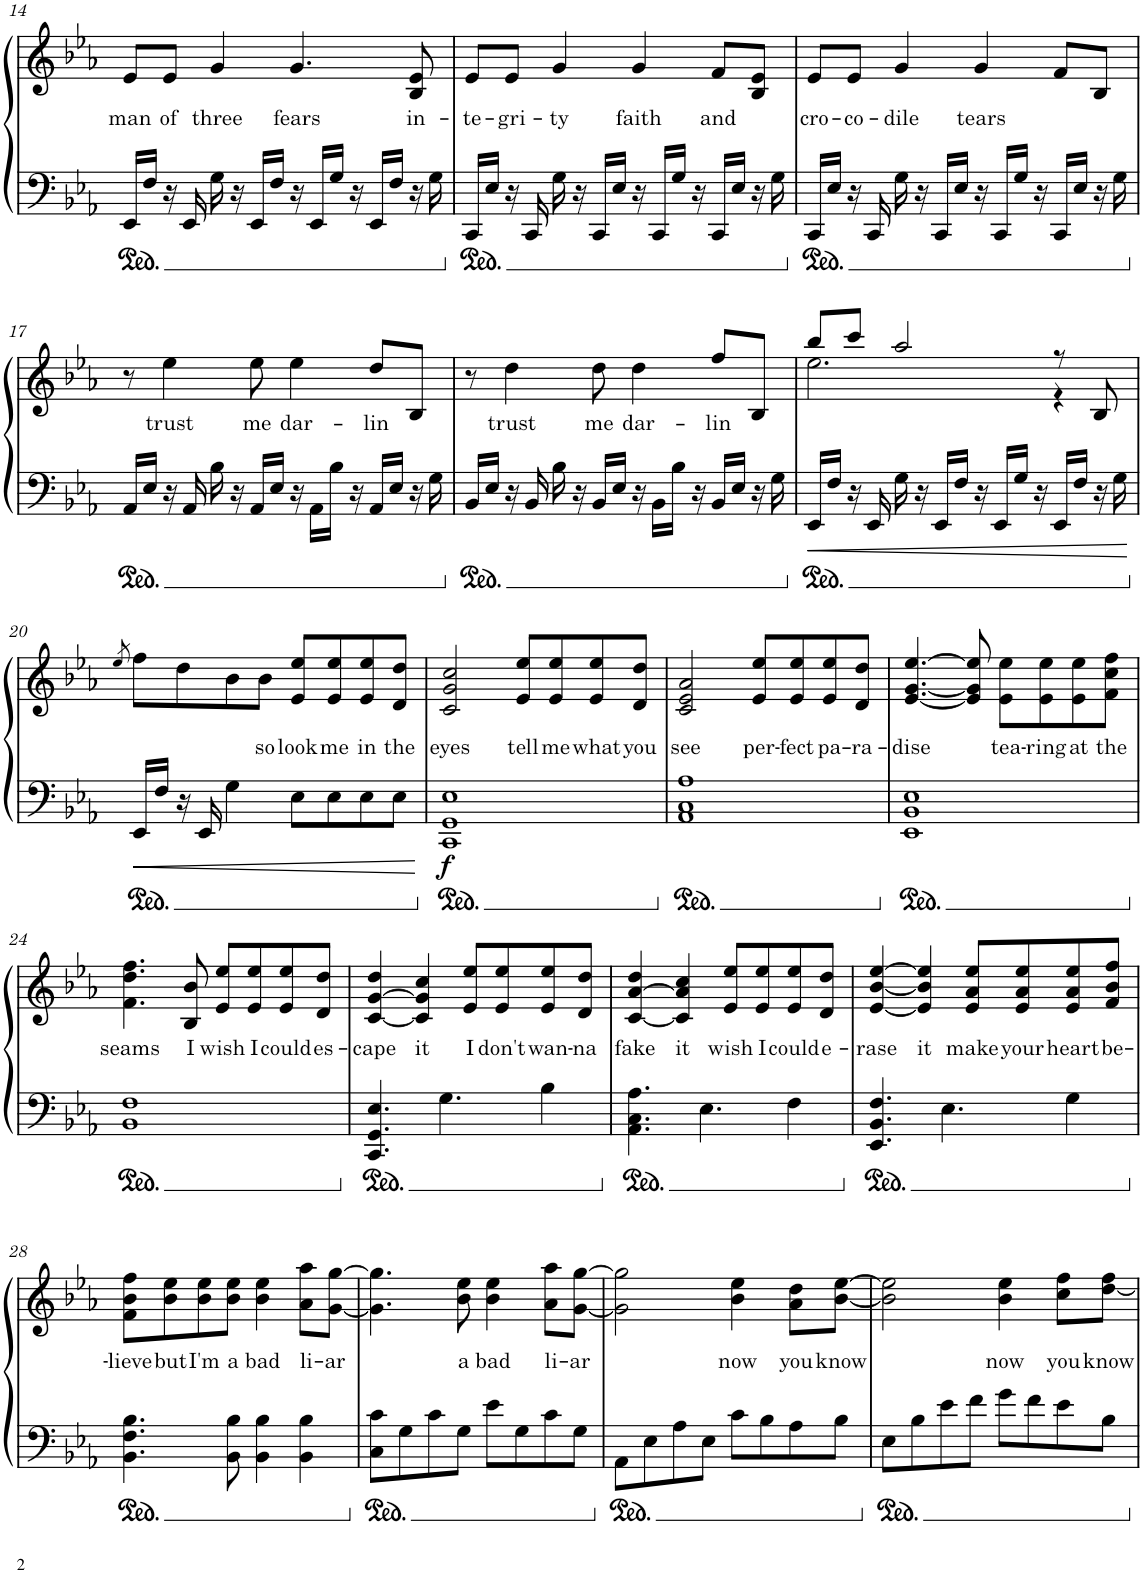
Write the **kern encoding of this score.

**kern	**kern	**text	**dynam
*part1	*part1	*part1	*part1
*staff2	*staff1	*staff1	*staff1/2
*I"Piano	*	*	*
*I'Pno.	*	*	*
!!LO:PB:g=z
*clefF4	*clefG2	*	*
*k[b-e-a-]	*k[b-e-a-]	*	*
*M4/4	*M4/4	*	*
=14	=14	=14	=14
!	!	!LO:LY:b	!
16EE-/LL	8e-/L	man	.
16F/JJ	.	.	.
!	!	!LO:LY:b	!
16r	8e-/J	of	.
16EE-/	.	.	.
!	!	!LO:LY:b	!
16G\	4g/	three	.
16r	.	.	.
16EE-/LL	.	.	.
16F/JJ	.	.	.
!	!	!LO:LY:b	!
16r	4.g/	fears	.
16EE-/LL	.	.	.
16G/JJ	.	.	.
16r	.	.	.
16EE-/LL	.	.	.
16F/JJ	.	.	.
!	!	!LO:LY:b	!
16r	8B-/ 8e-/	in-	.
16G\	.	.	.
=15	=15	=15	=15
!	!	!LO:LY:b	!
16CC/LL	8e-/L	-te-	.
16E-/JJ	.	.	.
!	!	!LO:LY:b	!
16r	8e-/J	-gri-	.
16CC/	.	.	.
!	!	!LO:LY:b	!
16G\	4g/	-ty	.
16r	.	.	.
16CC/LL	.	.	.
16E-/JJ	.	.	.
!	!	!LO:LY:b	!
16r	4g/	faith	.
16CC/LL	.	.	.
16G/JJ	.	.	.
16r	.	.	.
!	!	!LO:LY:b	!
16CC/LL	8f/L	and	.
16E-/JJ	.	.	.
16r	8B-/ 8e-/J	.	.
16G\	.	.	.
=16	=16	=16	=16
!	!	!LO:LY:b	!
16CC/LL	8e-/L	cro-	.
16E-/JJ	.	.	.
!	!	!LO:LY:b	!
16r	8e-/J	-co-	.
16CC/	.	.	.
!	!	!LO:LY:b	!
16G\	4g/	-dile	.
16r	.	.	.
16CC/LL	.	.	.
16E-/JJ	.	.	.
!	!	!LO:LY:b	!
16r	4g/	tears	.
16CC/LL	.	.	.
16G/JJ	.	.	.
16r	.	.	.
16CC/LL	8f/L	.	.
16E-/JJ	.	.	.
16r	8B-/J	.	.
16G\	.	.	.
!!LO:LB:g=z
=17	=17	=17	=17
16AA-/LL	8r	.	.
16E-/JJ	.	.	.
!	!	!LO:LY:b	!
16r	4ee-\	trust	.
16AA-/	.	.	.
16B-\	.	.	.
16r	.	.	.
!	!	!LO:LY:b	!
16AA-/LL	8ee-\	me	.
16E-/JJ	.	.	.
!	!	!LO:LY:b	!
16r	4ee-\	dar-	.
16AA-\LL	.	.	.
16B-\JJ	.	.	.
16r	.	.	.
!	!	!LO:LY:b	!
16AA-/LL	8dd/L	-lin	.
16E-/JJ	.	.	.
16r	8B-/J	.	.
16G\	.	.	.
=18	=18	=18	=18
16BB-/LL	8r	.	.
16E-/JJ	.	.	.
!	!	!LO:LY:b	!
16r	4dd\	trust	.
16BB-/	.	.	.
16B-\	.	.	.
16r	.	.	.
!	!	!LO:LY:b	!
16BB-/LL	8dd\	me	.
16E-/JJ	.	.	.
!	!	!LO:LY:b	!
16r	4dd\	dar-	.
16BB-\LL	.	.	.
16B-\JJ	.	.	.
16r	.	.	.
!	!	!LO:LY:b	!
16BB-/LL	8ff/L	-lin	.
16E-/JJ	.	.	.
16r	8B-/J	.	.
16G\	.	.	.
=19	=19	=19	=19
*	*^	*	*
16EE-/LL	8bb-/L	2.ee-\	.	.
16F/JJ	.	.	.	.
16r	8ccc/J	.	.	.
16EE-/	.	.	.	.
16G\	2aa-/	.	.	.
16r	.	.	.	.
16EE-/LL	.	.	.	.
16F/JJ	.	.	.	.
16r	.	.	.	.
16EE-/LL	.	.	.	.
16G/JJ	.	.	.	.
16r	.	.	.	.
16EE-/LL	8r	4r	.	.
16F/JJ	.	.	.	.
16r	8B-/	.	.	.
16G\	.	.	.	.
*	*v	*v	*	*
!!LO:LB:g=z
=20	=20	=20	=20
.	8qee-/	.	.
16EE-/LL	8ff\L	.	.
16F/JJ	.	.	.
16r	8dd\	.	.
16EE-/	.	.	.
4G\	8b-\	.	.
!	!	!LO:LY:b	!
.	8b-\J	so	.
!	!	!LO:LY:b	!
8E-\L	8e-/ 8ee-/L	look	.
!	!	!LO:LY:b	!
8E-\	8e-/ 8ee-/	me	.
!	!	!LO:LY:b	!
8E-\	8e-/ 8ee-/	in	.
!	!	!LO:LY:b	!
8E-\J	8d/ 8dd/J	the	.
=21	=21	=21	=21
!	!	!LO:LY:b	!LO:DY:b=2
1CC 1GG 1E-	2c/ 2g/ 2cc/	eyes	f
!	!	!LO:LY:b	!
.	8e-/ 8ee-/L	tell	.
!	!	!LO:LY:b	!
.	8e-/ 8ee-/	me	.
!	!	!LO:LY:b	!
.	8e-/ 8ee-/	what	.
!	!	!LO:LY:b	!
.	8d/ 8dd/J	you	.
=22	=22	=22	=22
!	!	!LO:LY:b	!
1AA- 1C 1A-	2c/ 2e-/ 2a-/	see	.
!	!	!LO:LY:b	!
.	8e-/ 8ee-/L	per-	.
!	!	!LO:LY:b	!
.	8e-/ 8ee-/	-fect	.
!	!	!LO:LY:b	!
.	8e-/ 8ee-/	pa-	.
!	!	!LO:LY:b	!
.	8d/ 8dd/J	-ra-	.
=23	=23	=23	=23
!	!	!LO:LY:b	!
1EE- 1BB- 1E-	[4.e-/ [4.g/ [4.ee-/	-dise	.
.	8e-/] 8g/] 8ee-/]	.	.
!	!	!LO:LY:b	!
.	8e-\ 8ee-\L	tea-	.
!	!	!LO:LY:b	!
.	8e-\ 8ee-\	-ring	.
!	!	!LO:LY:b	!
.	8e-\ 8ee-\	at	.
!	!	!LO:LY:b	!
.	8f\ 8cc\ 8ff\J	the	.
!!LO:LB:g=z
=24	=24	=24	=24
!	!	!LO:LY:b	!
1BB- 1F	4.f\ 4.dd\ 4.ff\	seams	.
!	!	!LO:LY:b	!
.	8B-/ 8b-/	I	.
!	!	!LO:LY:b	!
.	8e-/ 8ee-/L	wish	.
!	!	!LO:LY:b	!
.	8e-/ 8ee-/	I	.
!	!	!LO:LY:b	!
.	8e-/ 8ee-/	could	.
!	!	!LO:LY:b	!
.	8d/ 8dd/J	es-	.
=25	=25	=25	=25
!	!	!LO:LY:b	!
4.CC/ 4.GG/ 4.E-/	[4c/ [4g/ 4dd/	-cape	.
!	!	!LO:LY:b	!
.	4c/] 4g/] 4cc/	it	.
4.G\	.	.	.
!	!	!LO:LY:b	!
.	8e-/ 8ee-/L	I	.
!	!	!LO:LY:b	!
.	8e-/ 8ee-/	don't	.
!	!	!LO:LY:b	!
4B-\	8e-/ 8ee-/	wan-	.
!	!	!LO:LY:b	!
.	8d/ 8dd/J	-na	.
=26	=26	=26	=26
!	!	!LO:LY:b	!
4.AA-\ 4.C\ 4.A-\	[4c/ [4a-/ 4dd/	fake	.
!	!	!LO:LY:b	!
.	4c/] 4a-/] 4cc/	it	.
4.E-\	.	.	.
!	!	!LO:LY:b	!
.	8e-/ 8ee-/L	wish	.
!	!	!LO:LY:b	!
.	8e-/ 8ee-/	I	.
!	!	!LO:LY:b	!
4F\	8e-/ 8ee-/	could	.
!	!	!LO:LY:b	!
.	8d/ 8dd/J	e-	.
=27	=27	=27	=27
!	!	!LO:LY:b	!
4.EE-/ 4.BB-/ 4.F/	[4e-/ [4b-/ [4ee-/	-rase	.
!	!	!LO:LY:b	!
.	4e-/] 4b-/] 4ee-/]	it	.
4.E-\	.	.	.
!	!	!LO:LY:b	!
.	8e-/ 8a-/ 8ee-/L	make	.
!	!	!LO:LY:b	!
.	8e-/ 8a-/ 8ee-/	your	.
!	!	!LO:LY:b	!
4G\	8e-/ 8a-/ 8ee-/	heart	.
!	!	!LO:LY:b	!
.	8f/ 8b-/ 8ff/J	be-	.
!!LO:LB:g=z
=28	=28	=28	=28
!	!	!LO:LY:b	!
4.BB-\ 4.F\ 4.B-\	8f\ 8b-\ 8ff\L	-lieve	.
!	!	!LO:LY:b	!
.	8b-\ 8ee-\	but	.
!	!	!LO:LY:b	!
.	8b-\ 8ee-\	I'm	.
!	!	!LO:LY:b	!
8BB-\ 8B-\	8b-\ 8ee-\J	a	.
!	!	!LO:LY:b	!
4BB-\ 4B-\	4b-\ 4ee-\	bad	.
!	!	!LO:LY:b	!
4BB-\ 4B-\	8a-\ 8aa-\L	li-	.
!	!	!LO:LY:b	!
.	[8g\ [8gg\J	-ar	.
=29	=29	=29	=29
8C\ 8c\L	4.g\] 4.gg\]	.	.
8G\	.	.	.
8c\	.	.	.
!	!	!LO:LY:b	!
8G\J	8b-\ 8ee-\	a	.
!	!	!LO:LY:b	!
8e-\L	4b-\ 4ee-\	bad	.
8G\	.	.	.
!	!	!LO:LY:b	!
8c\	8a-\ 8aa-\L	li-	.
!	!	!LO:LY:b	!
8G\J	[8g\ [8gg\J	-ar	.
=30	=30	=30	=30
8AA-\L	2g\] 2gg\]	.	.
8E-\	.	.	.
8A-\	.	.	.
8E-\J	.	.	.
!	!	!LO:LY:b	!
8c\L	4b-\ 4ee-\	now	.
8B-\	.	.	.
!	!	!LO:LY:b	!
8A-\	8a-\ 8dd\L	you	.
!	!	!LO:LY:b	!
8B-\J	[8b-\ [8ee-\J	know	.
=31	=31	=31	=31
8E-\L	2b-\] 2ee-\]	.	.
8B-\	.	.	.
8e-\	.	.	.
8f\J	.	.	.
!	!	!LO:LY:b	!
8g\L	4b-\ 4ee-\	now	.
8f\	.	.	.
!	!	!LO:LY:b	!
8e-\	8cc\ 8ff\L	you	.
!	!	!LO:LY:b	!
8B-\J	[8dd\ 8ff\J	know	.
=	=	=	=
*-	*-	*-	*-
